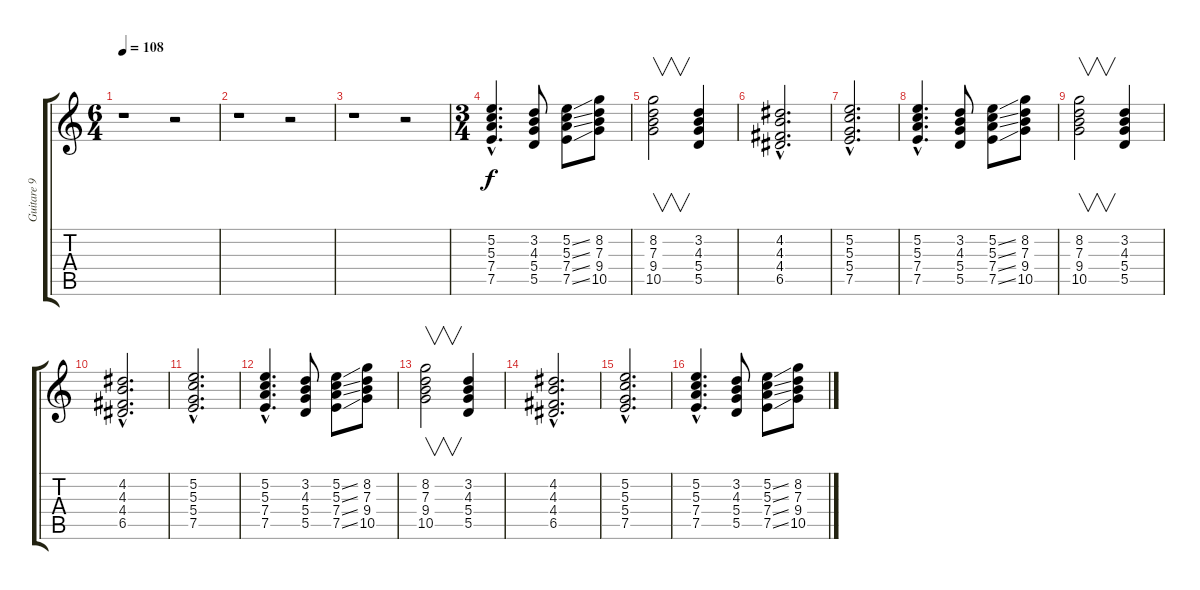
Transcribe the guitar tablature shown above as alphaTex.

\track ("Guitare 9 W / Disto" "Guitare 9 ") {instrument distortionguitar}
\staff {score tabs}
\tuning (E4 B3 G3 D3 A2 E2) {hide}
\ts (6 4)
\tempo 108
\clef g2
\ks c
r.1{dy f} r.2 |
r.1 r.2 |
r.1 r.2 |
\ts (3 4)
(5.2{hac} 5.3{hac} 7.4{hac} 7.5{hac}).4{d} (3.2 4.3 5.4 5.5).8 (5.2{ss} 5.3{ss} 7.4{ss} 7.5{ss}).8 (8.2 7.3 9.4 10.5).8 |
(8.2 7.3 9.4 10.5).2{v} (3.2 4.3 5.4 5.5).4 |
(4.2{hac} 4.3{hac} 4.4{hac} 6.5{hac}).2{d} |
(5.2{hac} 5.3{hac} 5.4{hac} 7.5{hac}).2{d} |
(5.2{hac} 5.3{hac} 7.4{hac} 7.5{hac}).4{d} (3.2 4.3 5.4 5.5).8 (5.2{ss} 5.3{ss} 7.4{ss} 7.5{ss}).8 (8.2 7.3 9.4 10.5).8 |
(8.2 7.3 9.4 10.5).2{v} (3.2 4.3 5.4 5.5).4 |
(4.2{hac} 4.3{hac} 4.4{hac} 6.5{hac}).2{d} |
(5.2{hac} 5.3{hac} 5.4{hac} 7.5{hac}).2{d} |
(5.2{hac} 5.3{hac} 7.4{hac} 7.5{hac}).4{d} (3.2 4.3 5.4 5.5).8 (5.2{ss} 5.3{ss} 7.4{ss} 7.5{ss}).8 (8.2 7.3 9.4 10.5).8 |
(8.2 7.3 9.4 10.5).2{v} (3.2 4.3 5.4 5.5).4 |
(4.2{hac} 4.3{hac} 4.4{hac} 6.5{hac}).2{d} |
(5.2{hac} 5.3{hac} 5.4{hac} 7.5{hac}).2{d} |
(5.2{hac} 5.3{hac} 7.4{hac} 7.5{hac}).4{d} (3.2 4.3 5.4 5.5).8 (5.2{ss} 5.3{ss} 7.4{ss} 7.5{ss}).8 (8.2 7.3 9.4 10.5).8
